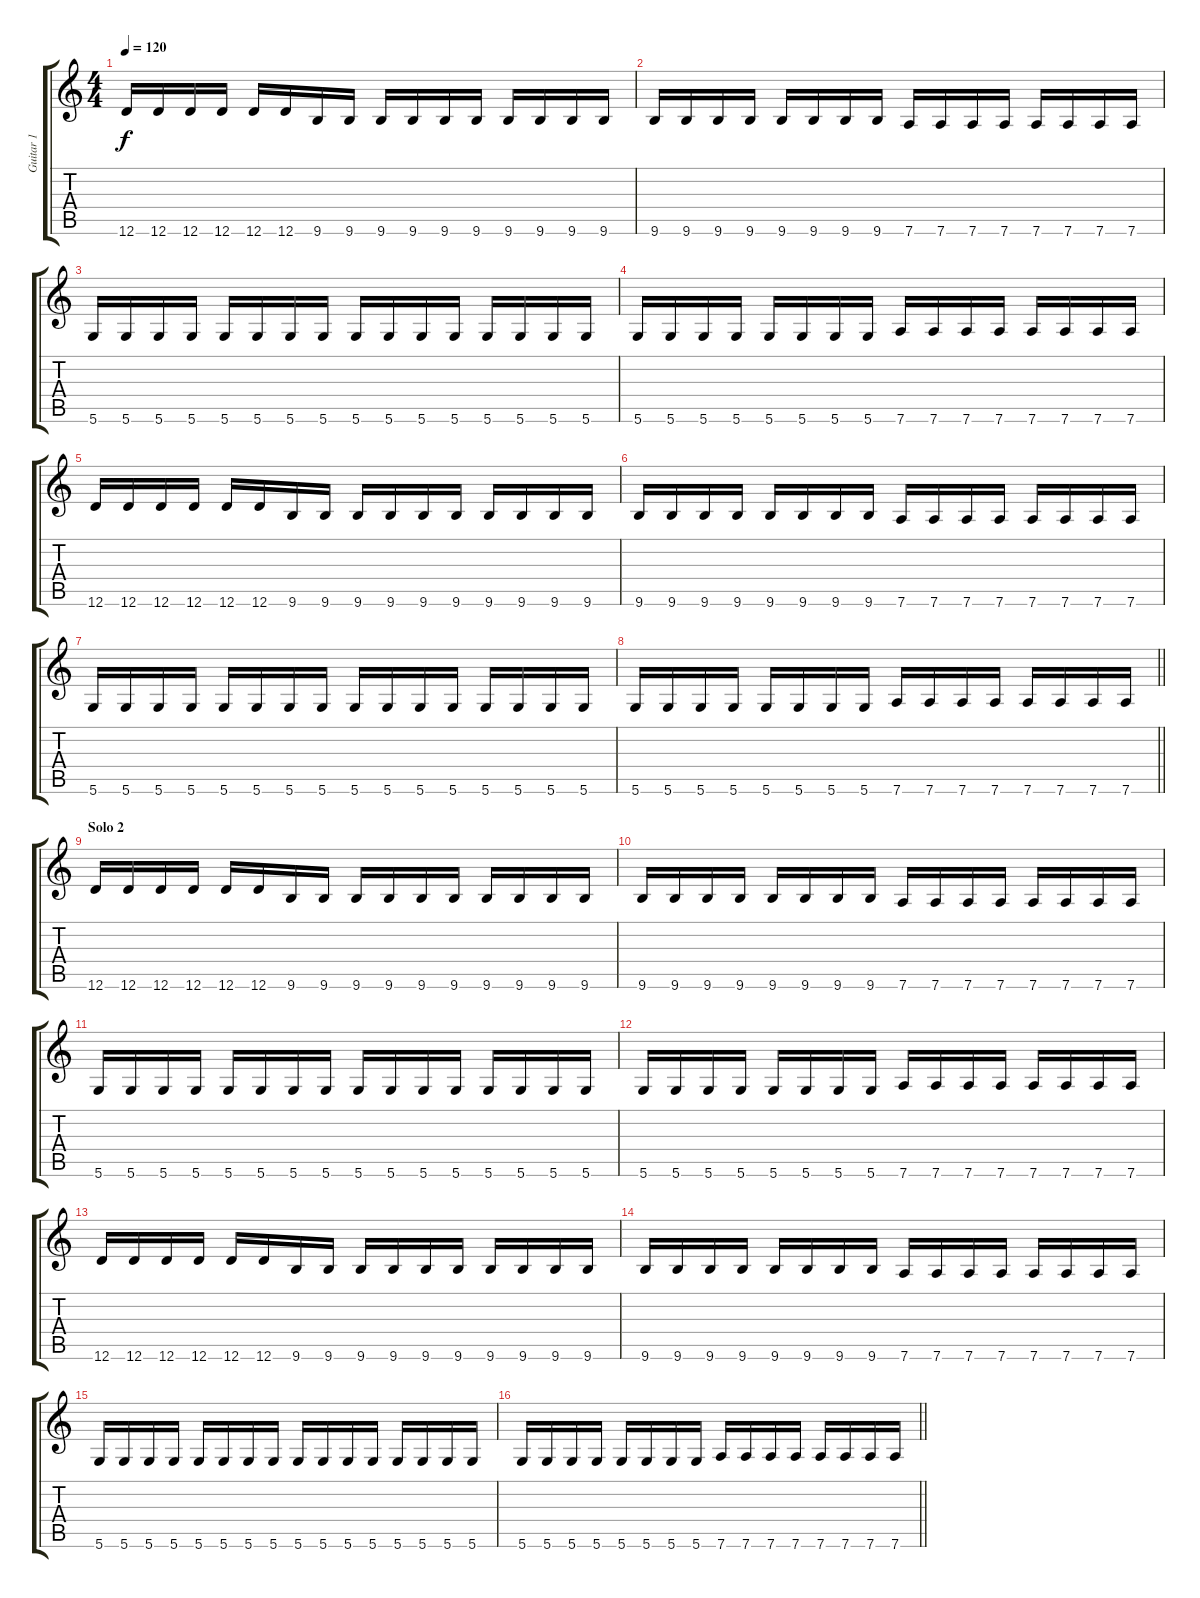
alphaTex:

\track ("Guitar 1" "Guitar 1") {instrument overdrivenguitar}
\staff {score tabs}
\tuning (E4 B3 G3 D3 A2 D2) {hide}
\ts (4 4)
\tempo 120
\clef g2
\ks c
12.6.16{dy f} 12.6.16 12.6.16 12.6.16 12.6.16 12.6.16 9.6.16 9.6.16 9.6.16 9.6.16 9.6.16 9.6.16 9.6.16 9.6.16 9.6.16 9.6.16 |
9.6.16 9.6.16 9.6.16 9.6.16 9.6.16 9.6.16 9.6.16 9.6.16 7.6.16 7.6.16 7.6.16 7.6.16 7.6.16 7.6.16 7.6.16 7.6.16 |
5.6.16 5.6.16 5.6.16 5.6.16 5.6.16 5.6.16 5.6.16 5.6.16 5.6.16 5.6.16 5.6.16 5.6.16 5.6.16 5.6.16 5.6.16 5.6.16 |
5.6.16 5.6.16 5.6.16 5.6.16 5.6.16 5.6.16 5.6.16 5.6.16 7.6.16 7.6.16 7.6.16 7.6.16 7.6.16 7.6.16 7.6.16 7.6.16 |
12.6.16 12.6.16 12.6.16 12.6.16 12.6.16 12.6.16 9.6.16 9.6.16 9.6.16 9.6.16 9.6.16 9.6.16 9.6.16 9.6.16 9.6.16 9.6.16 |
9.6.16 9.6.16 9.6.16 9.6.16 9.6.16 9.6.16 9.6.16 9.6.16 7.6.16 7.6.16 7.6.16 7.6.16 7.6.16 7.6.16 7.6.16 7.6.16 |
5.6.16 5.6.16 5.6.16 5.6.16 5.6.16 5.6.16 5.6.16 5.6.16 5.6.16 5.6.16 5.6.16 5.6.16 5.6.16 5.6.16 5.6.16 5.6.16 |
\barLineRight lightlight
5.6.16 5.6.16 5.6.16 5.6.16 5.6.16 5.6.16 5.6.16 5.6.16 7.6.16 7.6.16 7.6.16 7.6.16 7.6.16 7.6.16 7.6.16 7.6.16 |
\section ("" "Solo 2")
12.6.16 12.6.16 12.6.16 12.6.16 12.6.16 12.6.16 9.6.16 9.6.16 9.6.16 9.6.16 9.6.16 9.6.16 9.6.16 9.6.16 9.6.16 9.6.16 |
9.6.16 9.6.16 9.6.16 9.6.16 9.6.16 9.6.16 9.6.16 9.6.16 7.6.16 7.6.16 7.6.16 7.6.16 7.6.16 7.6.16 7.6.16 7.6.16 |
5.6.16 5.6.16 5.6.16 5.6.16 5.6.16 5.6.16 5.6.16 5.6.16 5.6.16 5.6.16 5.6.16 5.6.16 5.6.16 5.6.16 5.6.16 5.6.16 |
5.6.16 5.6.16 5.6.16 5.6.16 5.6.16 5.6.16 5.6.16 5.6.16 7.6.16 7.6.16 7.6.16 7.6.16 7.6.16 7.6.16 7.6.16 7.6.16 |
12.6.16 12.6.16 12.6.16 12.6.16 12.6.16 12.6.16 9.6.16 9.6.16 9.6.16 9.6.16 9.6.16 9.6.16 9.6.16 9.6.16 9.6.16 9.6.16 |
9.6.16 9.6.16 9.6.16 9.6.16 9.6.16 9.6.16 9.6.16 9.6.16 7.6.16 7.6.16 7.6.16 7.6.16 7.6.16 7.6.16 7.6.16 7.6.16 |
5.6.16 5.6.16 5.6.16 5.6.16 5.6.16 5.6.16 5.6.16 5.6.16 5.6.16 5.6.16 5.6.16 5.6.16 5.6.16 5.6.16 5.6.16 5.6.16 |
\barLineRight lightlight
5.6.16 5.6.16 5.6.16 5.6.16 5.6.16 5.6.16 5.6.16 5.6.16 7.6.16 7.6.16 7.6.16 7.6.16 7.6.16 7.6.16 7.6.16 7.6.16
